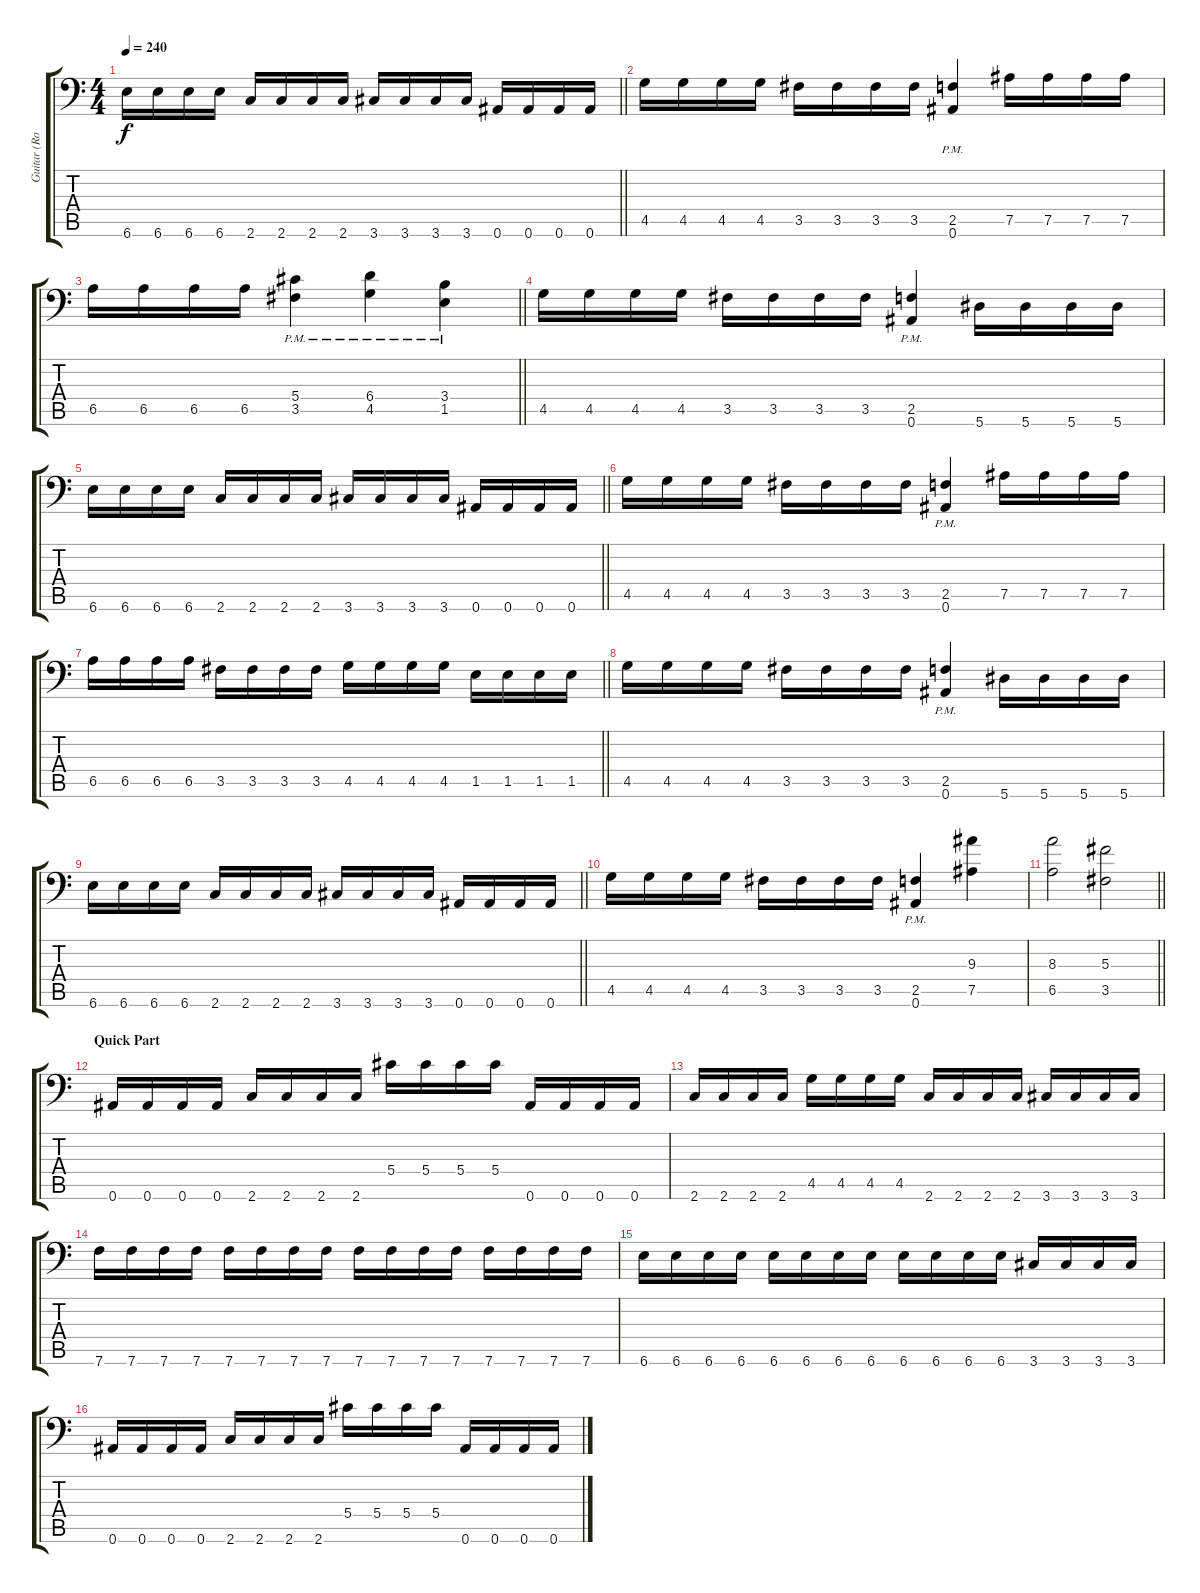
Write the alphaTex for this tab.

\track ("Guitar (Rob)" "Guitar (Ro") {instrument distortionguitar}
\staff {score tabs}
\tuning (Bb3 F3 Db3 Ab2 Eb2 Bb1) {hide}
\ts (4 4)
\tempo 240
\clef f4
\barLineRight lightlight
\ks c
6.6.16{dy f} 6.6.16 6.6.16 6.6.16 2.6.16 2.6.16 2.6.16 2.6.16 3.6.16 3.6.16 3.6.16 3.6.16 0.6.16 0.6.16 0.6.16 0.6.16 |
4.5.16 4.5.16 4.5.16 4.5.16 3.5.16 3.5.16 3.5.16 3.5.16 (2.5{pm} 0.6{pm}).4 7.5.16 7.5.16 7.5.16 7.5.16 |
\barLineRight lightlight
6.5.16 6.5.16 6.5.16 6.5.16 (5.4{pm} 3.5{pm}).4 (6.4{pm} 4.5{pm}).4 (3.4{pm} 1.5{pm}).4 |
4.5.16 4.5.16 4.5.16 4.5.16 3.5.16 3.5.16 3.5.16 3.5.16 (2.5{pm} 0.6{pm}).4 5.6.16 5.6.16 5.6.16 5.6.16 |
\barLineRight lightlight
6.6.16 6.6.16 6.6.16 6.6.16 2.6.16 2.6.16 2.6.16 2.6.16 3.6.16 3.6.16 3.6.16 3.6.16 0.6.16 0.6.16 0.6.16 0.6.16 |
4.5.16 4.5.16 4.5.16 4.5.16 3.5.16 3.5.16 3.5.16 3.5.16 (2.5{pm} 0.6{pm}).4 7.5.16 7.5.16 7.5.16 7.5.16 |
\barLineRight lightlight
6.5.16 6.5.16 6.5.16 6.5.16 3.5.16 3.5.16 3.5.16 3.5.16 4.5.16 4.5.16 4.5.16 4.5.16 1.5.16 1.5.16 1.5.16 1.5.16 |
4.5.16 4.5.16 4.5.16 4.5.16 3.5.16 3.5.16 3.5.16 3.5.16 (2.5{pm} 0.6{pm}).4 5.6.16 5.6.16 5.6.16 5.6.16 |
\barLineRight lightlight
6.6.16 6.6.16 6.6.16 6.6.16 2.6.16 2.6.16 2.6.16 2.6.16 3.6.16 3.6.16 3.6.16 3.6.16 0.6.16 0.6.16 0.6.16 0.6.16 |
4.5.16 4.5.16 4.5.16 4.5.16 3.5.16 3.5.16 3.5.16 3.5.16 (2.5{pm} 0.6{pm}).4 (9.3 7.5).4 |
\barLineRight lightlight
(8.3 6.5).2 (5.3 3.5).2 |
\section ("" "Quick Part")
0.6.16 0.6.16 0.6.16 0.6.16 2.6.16 2.6.16 2.6.16 2.6.16 5.4.16 5.4.16 5.4.16 5.4.16 0.6.16 0.6.16 0.6.16 0.6.16 |
2.6.16 2.6.16 2.6.16 2.6.16 4.5.16 4.5.16 4.5.16 4.5.16 2.6.16 2.6.16 2.6.16 2.6.16 3.6.16 3.6.16 3.6.16 3.6.16 |
7.6.16 7.6.16 7.6.16 7.6.16 7.6.16 7.6.16 7.6.16 7.6.16 7.6.16 7.6.16 7.6.16 7.6.16 7.6.16 7.6.16 7.6.16 7.6.16 |
6.6.16 6.6.16 6.6.16 6.6.16 6.6.16 6.6.16 6.6.16 6.6.16 6.6.16 6.6.16 6.6.16 6.6.16 3.6.16 3.6.16 3.6.16 3.6.16 |
0.6.16 0.6.16 0.6.16 0.6.16 2.6.16 2.6.16 2.6.16 2.6.16 5.4.16 5.4.16 5.4.16 5.4.16 0.6.16 0.6.16 0.6.16 0.6.16
